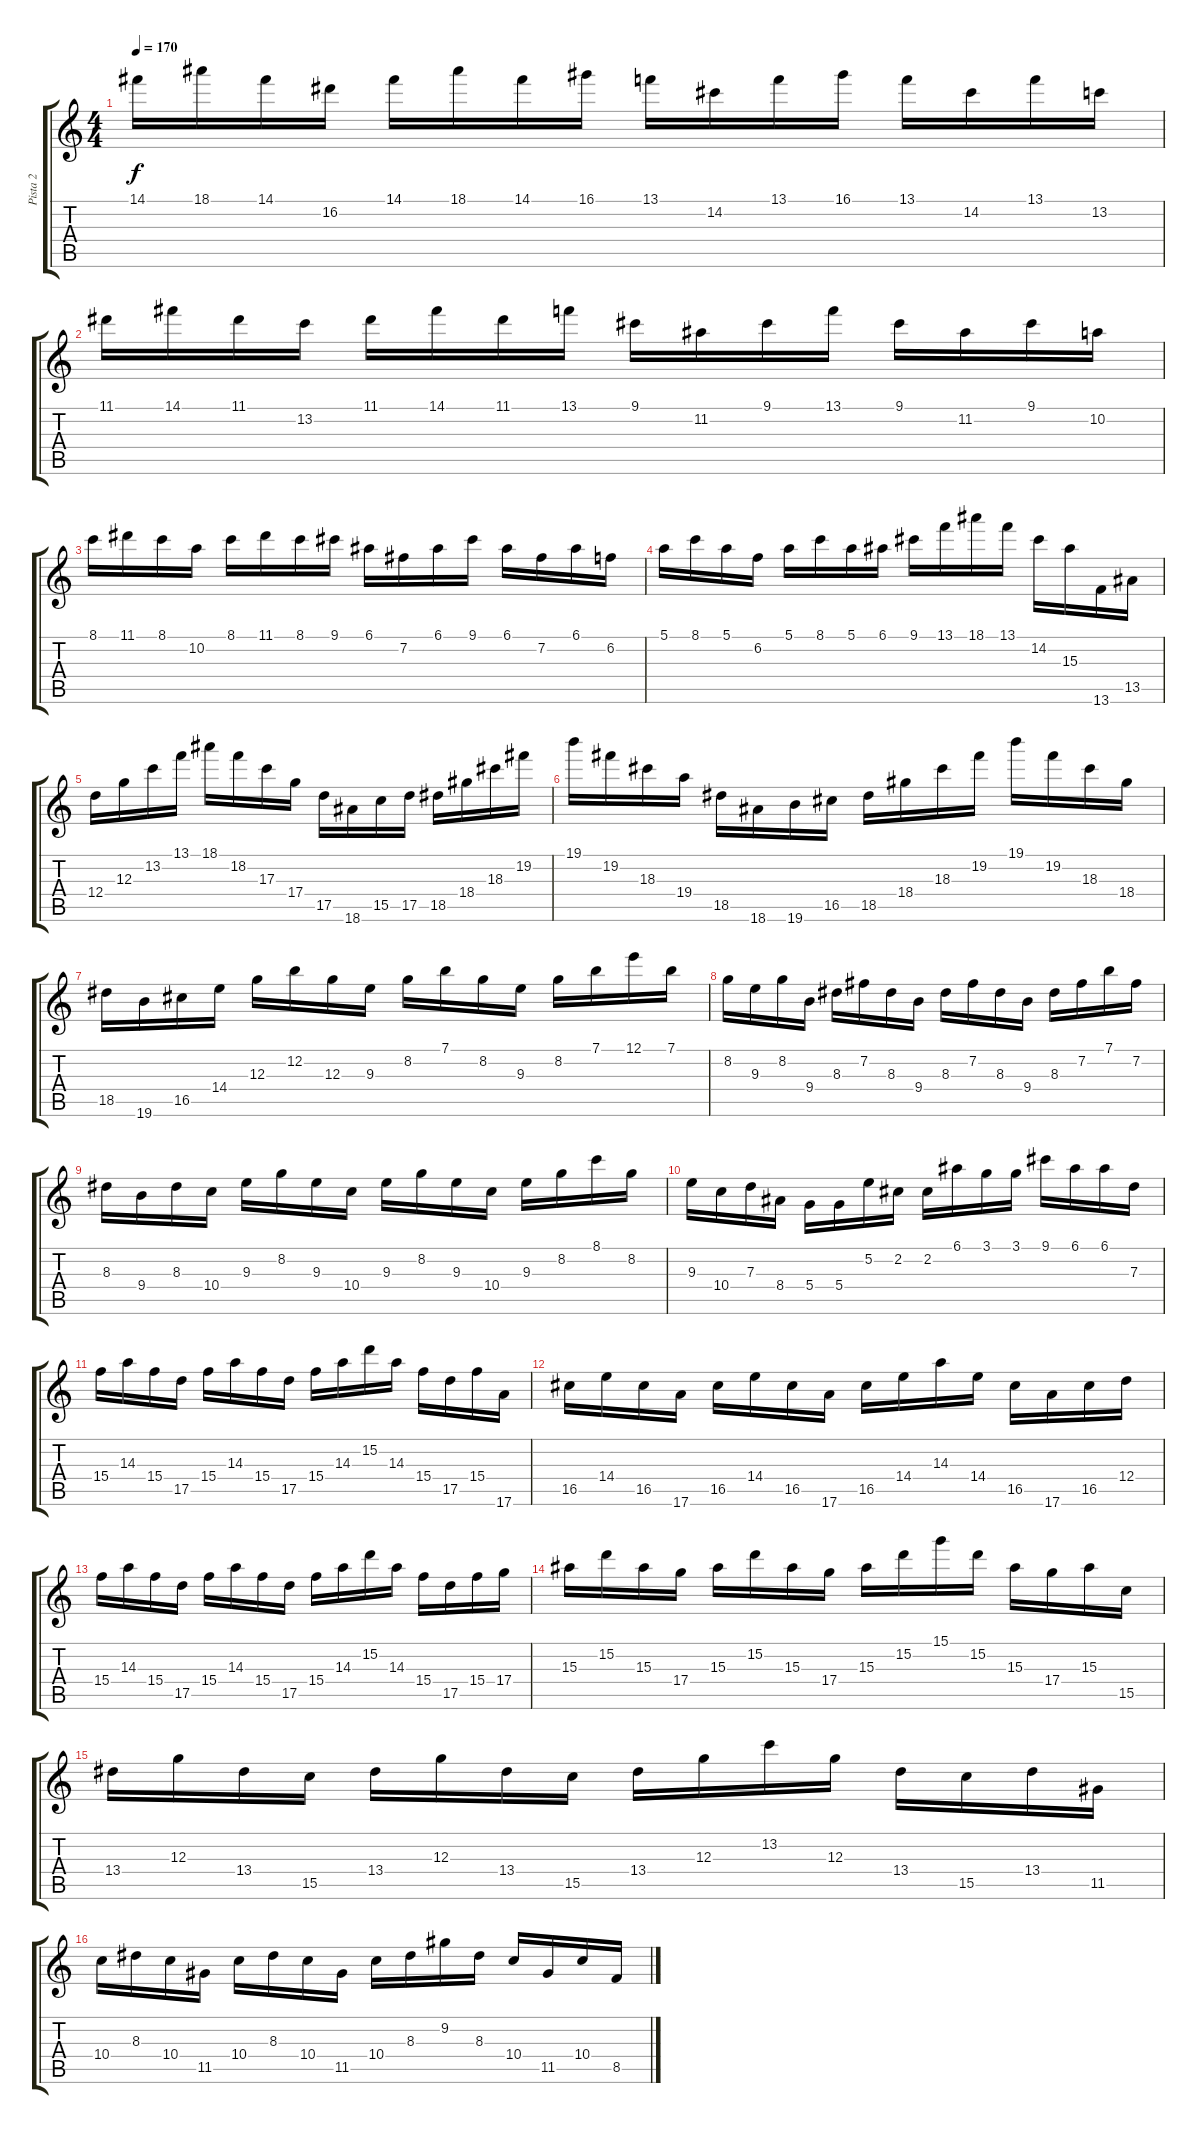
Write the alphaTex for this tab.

\track ("Pista 2" "Pista 2") {instrument overdrivenguitar}
\staff {score tabs}
\tuning (E4 B3 G3 D3 A2 E2) {hide}
\ts (4 4)
\tempo 170
\clef g2
\ks c
14.1.16{dy f} 18.1.16 14.1.16 16.2.16 14.1.16 18.1.16 14.1.16 16.1.16 13.1.16 14.2.16 13.1.16 16.1.16 13.1.16 14.2.16 13.1.16 13.2.16 |
11.1.16 14.1.16 11.1.16 13.2.16 11.1.16 14.1.16 11.1.16 13.1.16 9.1.16 11.2.16 9.1.16 13.1.16 9.1.16 11.2.16 9.1.16 10.2.16 |
8.1.16 11.1.16 8.1.16 10.2.16 8.1.16 11.1.16 8.1.16 9.1.16 6.1.16 7.2.16 6.1.16 9.1.16 6.1.16 7.2.16 6.1.16 6.2.16 |
5.1.16 8.1.16 5.1.16 6.2.16 5.1.16 8.1.16 5.1.16 6.1.16 9.1.16 13.1.16 18.1.16 13.1.16 14.2.16 15.3.16 13.6.16 13.5.16 |
12.4.16 12.3.16 13.2.16 13.1.16 18.1.16 18.2.16 17.3.16 17.4.16 17.5.16 18.6.16 15.5.16 17.5.16 18.5.16 18.4.16 18.3.16 19.2.16 |
19.1.16 19.2.16 18.3.16 19.4.16 18.5.16 18.6.16 19.6.16 16.5.16 18.5.16 18.4.16 18.3.16 19.2.16 19.1.16 19.2.16 18.3.16 18.4.16 |
18.5.16 19.6.16 16.5.16 14.4.16 12.3.16 12.2.16 12.3.16 9.3.16 8.2.16 7.1.16 8.2.16 9.3.16 8.2.16 7.1.16 12.1.16 7.1.16 |
8.2.16 9.3.16 8.2.16 9.4.16 8.3.16 7.2.16 8.3.16 9.4.16 8.3.16 7.2.16 8.3.16 9.4.16 8.3.16 7.2.16 7.1.16 7.2.16 |
8.3.16 9.4.16 8.3.16 10.4.16 9.3.16 8.2.16 9.3.16 10.4.16 9.3.16 8.2.16 9.3.16 10.4.16 9.3.16 8.2.16 8.1.16 8.2.16 |
9.3.16 10.4.16 7.3.16 8.4.16 5.4.16 5.4.16 5.2.16 2.2.16 2.2.16 6.1.16 3.1.16 3.1.16 9.1.16 6.1.16 6.1.16 7.3.16 |
15.4.16 14.3.16 15.4.16 17.5.16 15.4.16 14.3.16 15.4.16 17.5.16 15.4.16 14.3.16 15.2.16 14.3.16 15.4.16 17.5.16 15.4.16 17.6.16 |
16.5.16 14.4.16 16.5.16 17.6.16 16.5.16 14.4.16 16.5.16 17.6.16 16.5.16 14.4.16 14.3.16 14.4.16 16.5.16 17.6.16 16.5.16 12.4.16 |
15.4.16 14.3.16 15.4.16 17.5.16 15.4.16 14.3.16 15.4.16 17.5.16 15.4.16 14.3.16 15.2.16 14.3.16 15.4.16 17.5.16 15.4.16 17.4.16 |
15.3.16 15.2.16 15.3.16 17.4.16 15.3.16 15.2.16 15.3.16 17.4.16 15.3.16 15.2.16 15.1.16 15.2.16 15.3.16 17.4.16 15.3.16 15.5.16 |
13.4.16 12.3.16 13.4.16 15.5.16 13.4.16 12.3.16 13.4.16 15.5.16 13.4.16 12.3.16 13.2.16 12.3.16 13.4.16 15.5.16 13.4.16 11.5.16 |
10.4.16 8.3.16 10.4.16 11.5.16 10.4.16 8.3.16 10.4.16 11.5.16 10.4.16 8.3.16 9.2.16 8.3.16 10.4.16 11.5.16 10.4.16 8.5.16
